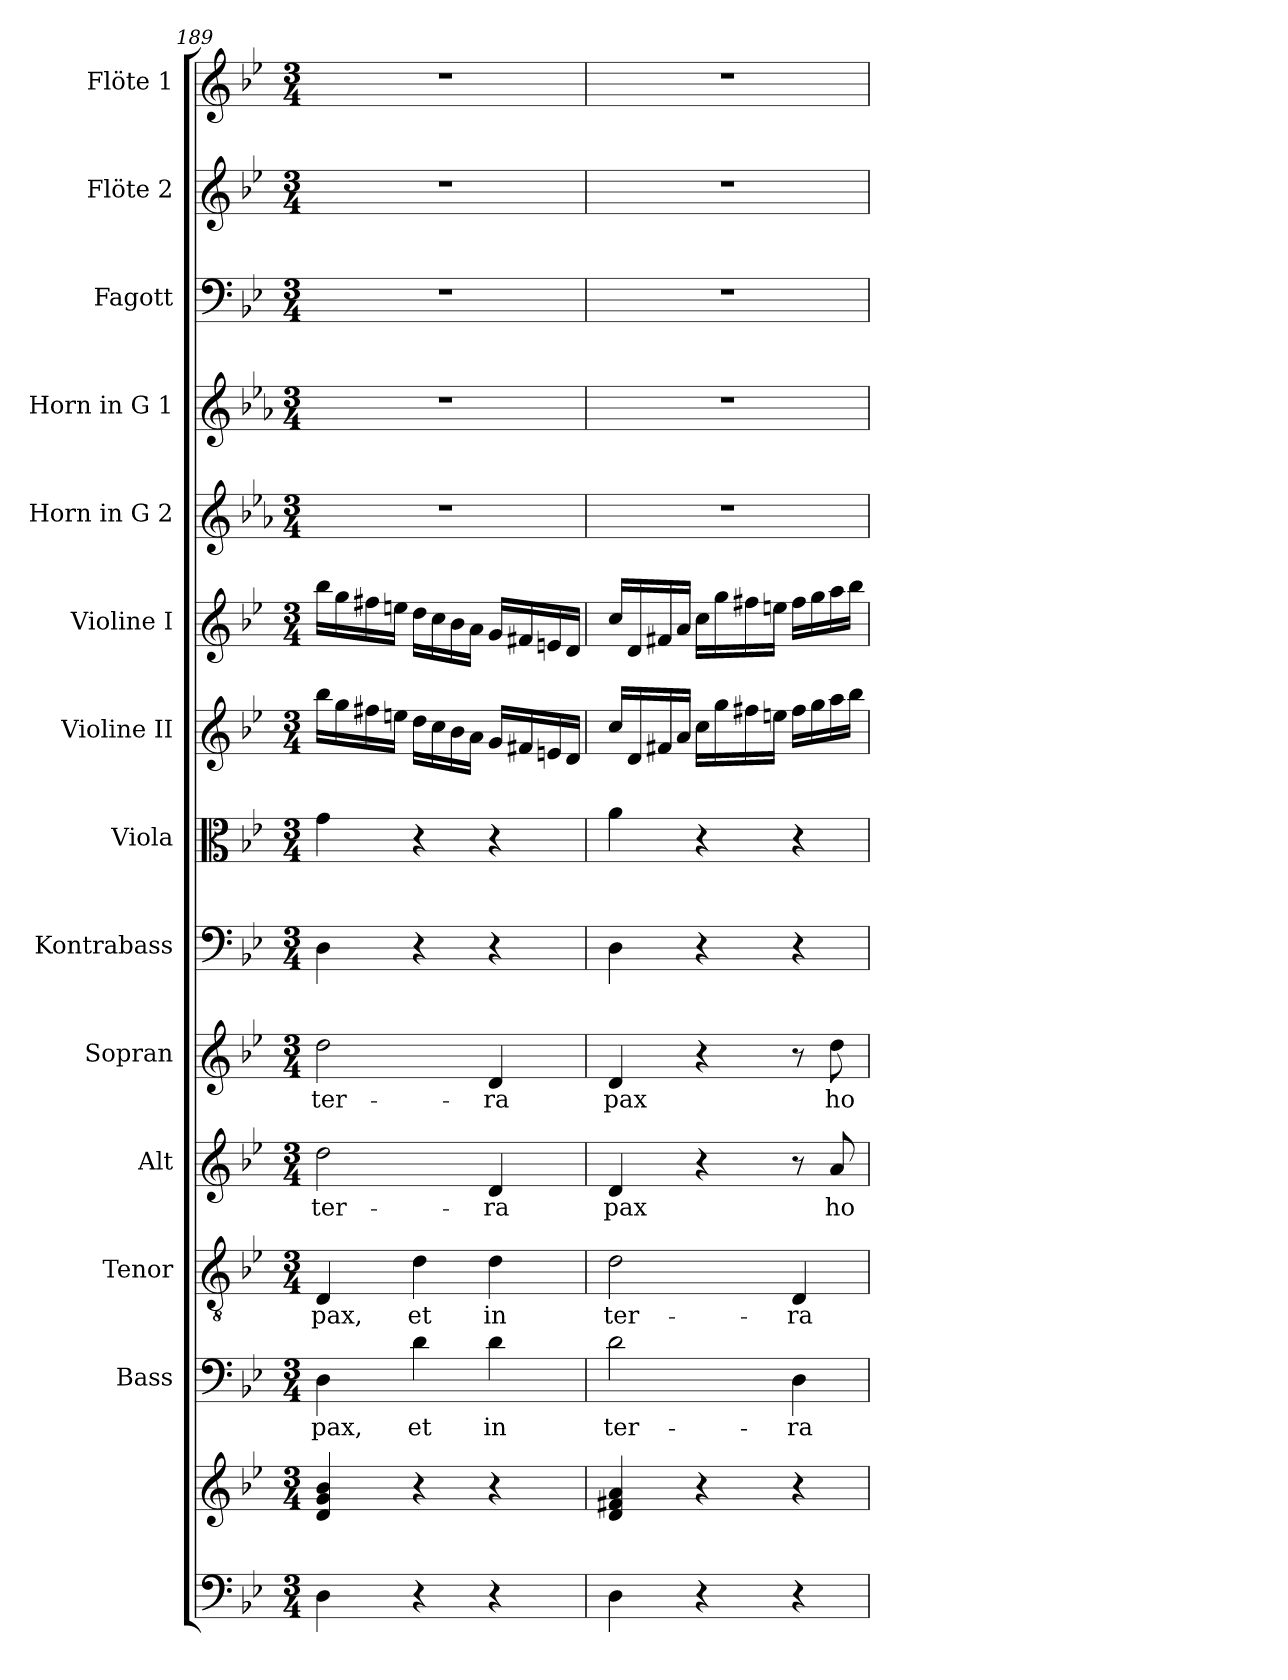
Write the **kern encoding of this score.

**kern	**kern	**kern	**text	**kern	**text	**kern	**text	**kern	**text	**kern	**kern	**kern	**kern	**kern	**kern	**kern	**kern	**kern
*part14	*part14	*part13	*part13	*part12	*part12	*part11	*part11	*part10	*part10	*part9	*part8	*part7	*part6	*part5	*part4	*part3	*part2	*part1
*staff15	*staff14	*staff13	*staff13	*staff12	*staff12	*staff11	*staff11	*staff10	*staff10	*staff9	*staff8	*staff7	*staff6	*staff5	*staff4	*staff3	*staff2	*staff1
*	*	*I"Bass	*	*I"Tenor	*	*I"Alt	*	*I"Sopran	*	*I"Kontrabass	*I"Viola	*I"Violine II	*I"Violine I	*I"Horn in G 2	*I"Horn in G 1	*I"Fagott	*I"Flöte 2	*I"Flöte 1
*	*	*I'B.	*	*I'T.	*	*I'A.	*	*I'S.	*	*I'Kb.	*I'Vla.	*I'Vl. II	*I'Vl. I	*	*	*I'Fg.	*I'Fl. 2	*I'Fl. 1
*clefF4	*clefG2	*clefF4	*	*clefGv2	*	*clefG2	*	*clefG2	*	*clefF4	*clefC3	*clefG2	*clefG2	*clefG2	*clefG2	*clefF4	*clefG2	*clefG2
*	*	*	*	*	*	*	*	*	*	*ITrd7c12	*	*	*	*ITrd3c5	*ITrd3c5	*	*	*
*k[b-e-]	*k[b-e-]	*k[b-e-]	*	*k[b-e-]	*	*k[b-e-]	*	*k[b-e-]	*	*k[b-e-]	*k[b-e-]	*k[b-e-]	*k[b-e-]	*k[b-e-]	*k[b-e-]	*k[b-e-]	*k[b-e-]	*k[b-e-]
*B-:	*B-:	*B-:	*	*B-:	*	*B-:	*	*B-:	*	*B-:	*B-:	*B-:	*B-:	*B-:	*B-:	*B-:	*B-:	*B-:
*M3/4	*M3/4	*M3/4	*	*M3/4	*	*M3/4	*	*M3/4	*	*M3/4	*M3/4	*M3/4	*M3/4	*M3/4	*M3/4	*M3/4	*M3/4	*M3/4
=189	=189	=189	=189	=189	=189	=189	=189	=189	=189	=189	=189	=189	=189	=189	=189	=189	=189	=189
!	!	!	!LO:LY:b	!	!LO:LY:b	!	!LO:LY:b	!	!LO:LY:b	!	!	!	!	!	!	!	!	!
4D\	4d/ 4g/ 4b-/	4D\	pax,	4D/	pax,	2dd\	ter-	2dd\	ter-	4DD\	4g\	16bb-\LL	16bb-\LL	2.r	2.r	2.r	2.r	2.r
.	.	.	.	.	.	.	.	.	.	.	.	16gg\	16gg\	.	.	.	.	.
.	.	.	.	.	.	.	.	.	.	.	.	16ff#X\	16ff#X\	.	.	.	.	.
.	.	.	.	.	.	.	.	.	.	.	.	16een\JJ	16een\JJ	.	.	.	.	.
!	!	!	!LO:LY:b	!	!LO:LY:b	!	!	!	!	!	!	!	!	!	!	!	!	!
4r	4r	4d\	et	4d\	et	.	.	.	.	4r	4r	16dd\LL	16dd\LL	.	.	.	.	.
.	.	.	.	.	.	.	.	.	.	.	.	16cc\	16cc\	.	.	.	.	.
.	.	.	.	.	.	.	.	.	.	.	.	16b-\	16b-\	.	.	.	.	.
.	.	.	.	.	.	.	.	.	.	.	.	16a\JJ	16a\JJ	.	.	.	.	.
!	!	!	!LO:LY:b	!	!LO:LY:b	!	!LO:LY:b	!	!LO:LY:b	!	!	!	!	!	!	!	!	!
4r	4r	4d\	in	4d\	in	4d/	-ra	4d/	-ra	4r	4r	16g/LL	16g/LL	.	.	.	.	.
.	.	.	.	.	.	.	.	.	.	.	.	16f#X/	16f#X/	.	.	.	.	.
.	.	.	.	.	.	.	.	.	.	.	.	16en/	16en/	.	.	.	.	.
.	.	.	.	.	.	.	.	.	.	.	.	16d/JJ	16d/JJ	.	.	.	.	.
!!LO:PB:g=z
=190	=190	=190	=190	=190	=190	=190	=190	=190	=190	=190	=190	=190	=190	=190	=190	=190	=190	=190
!	!	!	!LO:LY:b	!	!LO:LY:b	!	!LO:LY:b	!	!LO:LY:b	!	!	!	!	!	!	!	!	!
4D\	4d/ 4f#X/ 4a/	2d\	ter-	2d\	ter-	4d/	pax	4d/	pax	4DD\	4a\	16cc/LL	16cc/LL	2.r	2.r	2.r	2.r	2.r
.	.	.	.	.	.	.	.	.	.	.	.	16d/	16d/	.	.	.	.	.
.	.	.	.	.	.	.	.	.	.	.	.	16f#X/	16f#X/	.	.	.	.	.
.	.	.	.	.	.	.	.	.	.	.	.	16a/JJ	16a/JJ	.	.	.	.	.
4r	4r	.	.	.	.	4r	.	4r	.	4r	4r	16cc\LL	16cc\LL	.	.	.	.	.
.	.	.	.	.	.	.	.	.	.	.	.	16gg\	16gg\	.	.	.	.	.
.	.	.	.	.	.	.	.	.	.	.	.	16ff#X\	16ff#X\	.	.	.	.	.
.	.	.	.	.	.	.	.	.	.	.	.	16een\JJ	16een\JJ	.	.	.	.	.
!	!	!	!LO:LY:b	!	!LO:LY:b	!	!	!	!	!	!	!	!	!	!	!	!	!
4r	4r	4D\	-ra	4D/	-ra	8r	.	8r	.	4r	4r	16ff#\LL	16ff#\LL	.	.	.	.	.
.	.	.	.	.	.	.	.	.	.	.	.	16gg\	16gg\	.	.	.	.	.
!	!	!	!	!	!	!	!LO:LY:b	!	!LO:LY:b	!	!	!	!	!	!	!	!	!
.	.	.	.	.	.	8a/	ho-	8dd\	ho-	.	.	16aa\	16aa\	.	.	.	.	.
.	.	.	.	.	.	.	.	.	.	.	.	16bb-\JJ	16bb-\JJ	.	.	.	.	.
=	=	=	=	=	=	=	=	=	=	=	=	=	=	=	=	=	=	=
*-	*-	*-	*-	*-	*-	*-	*-	*-	*-	*-	*-	*-	*-	*-	*-	*-	*-	*-
